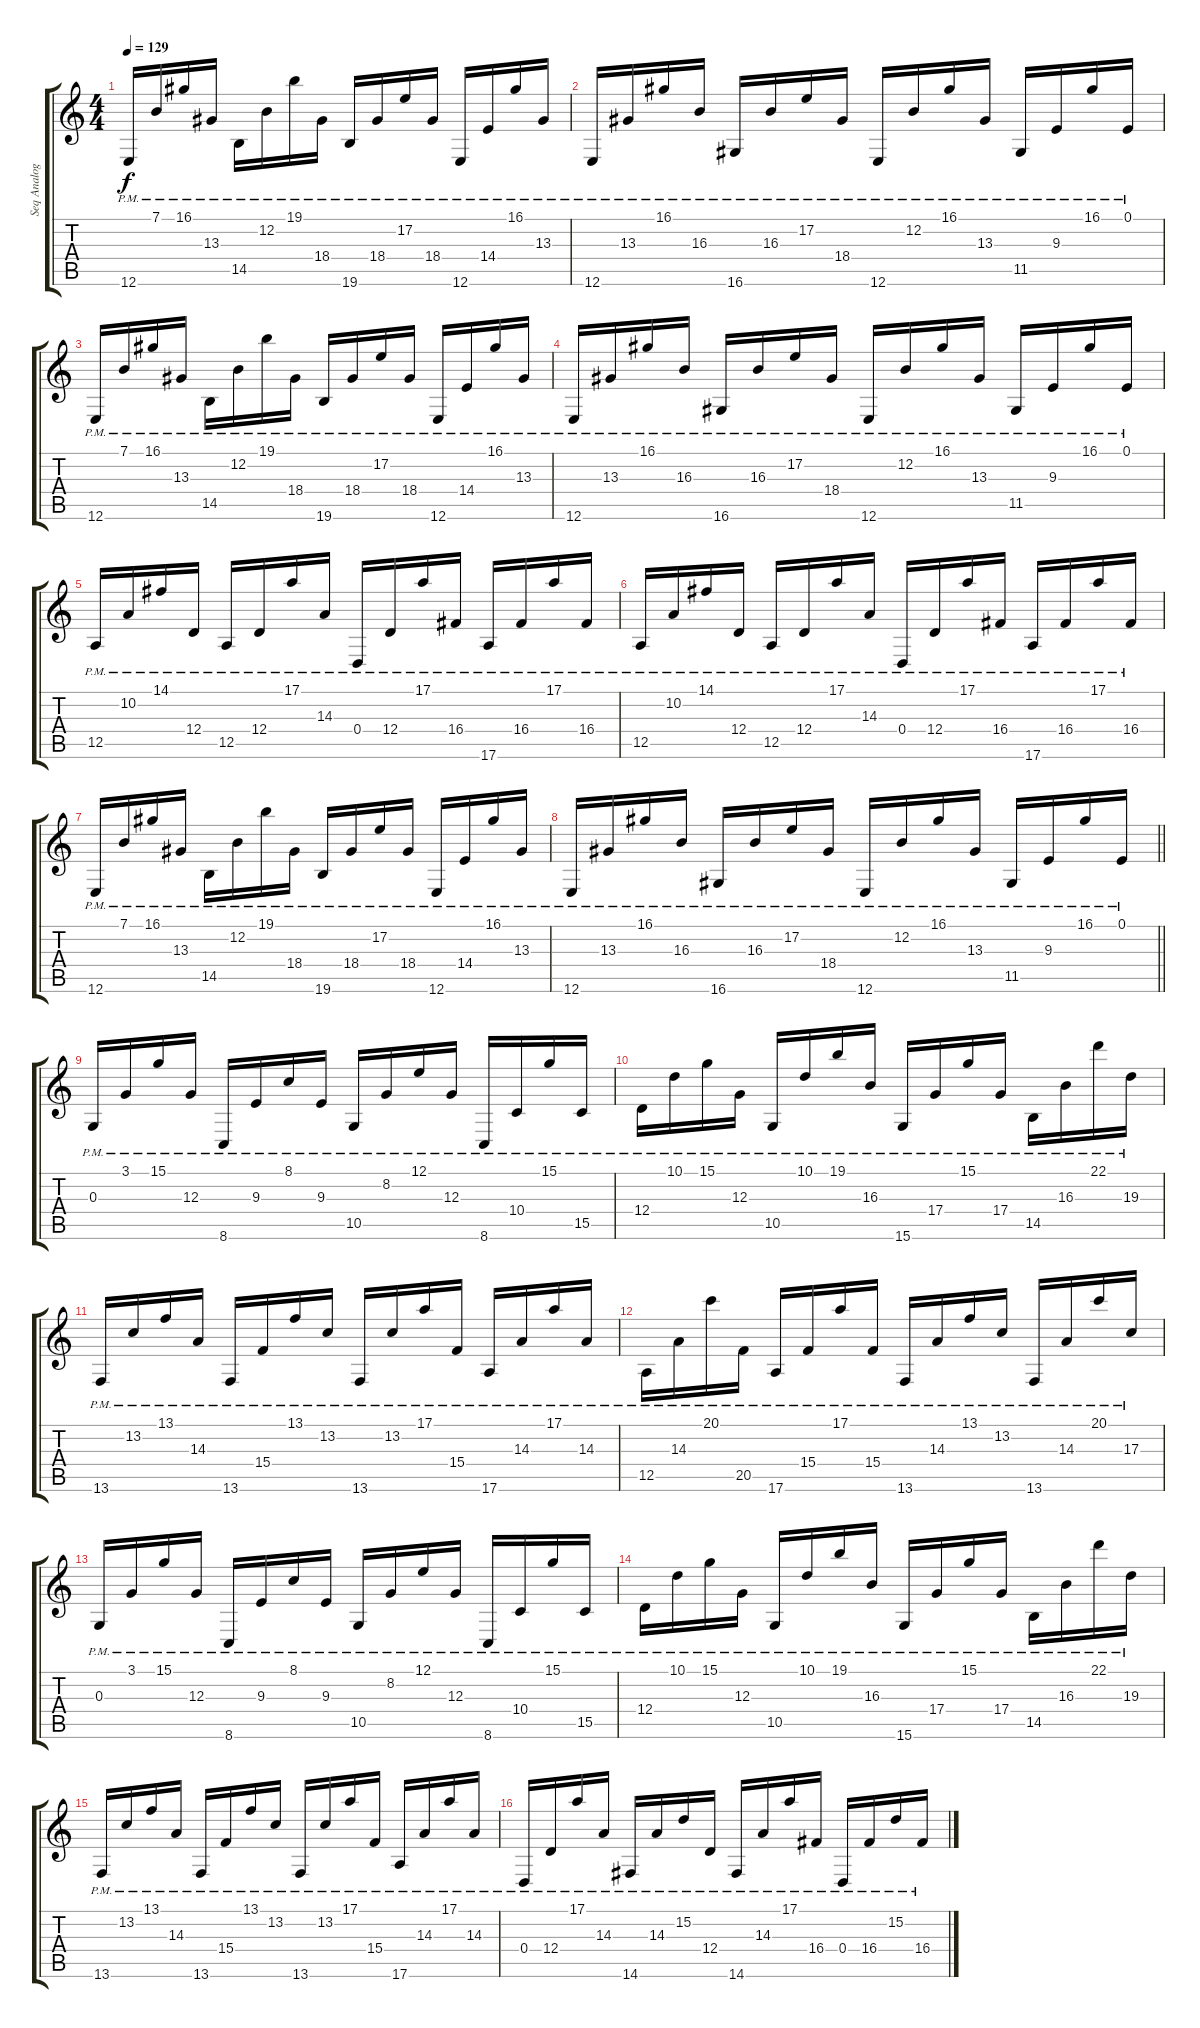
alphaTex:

\track ("Seq Analog" "Seq Analog") {instrument lead1square}
\staff {score tabs}
\tuning (E4 B3 G3 D3 A2 E2) {hide}
\ts (4 4)
\tempo 129
\clef g2
\ks c
12.6{pm}.16{dy f} 7.1{pm}.16 16.1{pm}.16 13.3{pm}.16 14.5{pm}.16 12.2{pm}.16 19.1{pm}.16 18.4{pm}.16 19.6{pm}.16 18.4{pm}.16 17.2{pm}.16 18.4{pm}.16 12.6{pm}.16 14.4{pm}.16 16.1{pm}.16 13.3{pm}.16 |
12.6{pm}.16 13.3{pm}.16 16.1{pm}.16 16.3{pm}.16 16.6{pm}.16 16.3{pm}.16 17.2{pm}.16 18.4{pm}.16 12.6{pm}.16 12.2{pm}.16 16.1{pm}.16 13.3{pm}.16 11.5{pm}.16 9.3{pm}.16 16.1{pm}.16 0.1{pm}.16 |
12.6{pm}.16 7.1{pm}.16 16.1{pm}.16 13.3{pm}.16 14.5{pm}.16 12.2{pm}.16 19.1{pm}.16 18.4{pm}.16 19.6{pm}.16 18.4{pm}.16 17.2{pm}.16 18.4{pm}.16 12.6{pm}.16 14.4{pm}.16 16.1{pm}.16 13.3{pm}.16 |
12.6{pm}.16 13.3{pm}.16 16.1{pm}.16 16.3{pm}.16 16.6{pm}.16 16.3{pm}.16 17.2{pm}.16 18.4{pm}.16 12.6{pm}.16 12.2{pm}.16 16.1{pm}.16 13.3{pm}.16 11.5{pm}.16 9.3{pm}.16 16.1{pm}.16 0.1{pm}.16 |
12.5{pm}.16 10.2{pm}.16 14.1{pm}.16 12.4{pm}.16 12.5{pm}.16 12.4{pm}.16 17.1{pm}.16 14.3{pm}.16 0.4{pm}.16 12.4{pm}.16 17.1{pm}.16 16.4{pm}.16 17.6{pm}.16 16.4{pm}.16 17.1{pm}.16 16.4{pm}.16 |
12.5{pm}.16 10.2{pm}.16 14.1{pm}.16 12.4{pm}.16 12.5{pm}.16 12.4{pm}.16 17.1{pm}.16 14.3{pm}.16 0.4{pm}.16 12.4{pm}.16 17.1{pm}.16 16.4{pm}.16 17.6{pm}.16 16.4{pm}.16 17.1{pm}.16 16.4{pm}.16 |
12.6{pm}.16 7.1{pm}.16 16.1{pm}.16 13.3{pm}.16 14.5{pm}.16 12.2{pm}.16 19.1{pm}.16 18.4{pm}.16 19.6{pm}.16 18.4{pm}.16 17.2{pm}.16 18.4{pm}.16 12.6{pm}.16 14.4{pm}.16 16.1{pm}.16 13.3{pm}.16 |
\barLineRight lightlight
12.6{pm}.16 13.3{pm}.16 16.1{pm}.16 16.3{pm}.16 16.6{pm}.16 16.3{pm}.16 17.2{pm}.16 18.4{pm}.16 12.6{pm}.16 12.2{pm}.16 16.1{pm}.16 13.3{pm}.16 11.5{pm}.16 9.3{pm}.16 16.1{pm}.16 0.1{pm}.16 |
0.3{pm}.16 3.1{pm}.16 15.1{pm}.16 12.3{pm}.16 8.6{pm}.16 9.3{pm}.16 8.1{pm}.16 9.3{pm}.16 10.5{pm}.16 8.2{pm}.16 12.1{pm}.16 12.3{pm}.16 8.6{pm}.16 10.4{pm}.16 15.1{pm}.16 15.5{pm}.16 |
12.4{pm}.16 10.1{pm}.16 15.1{pm}.16 12.3{pm}.16 10.5{pm}.16 10.1{pm}.16 19.1{pm}.16 16.3{pm}.16 15.6{pm}.16 17.4{pm}.16 15.1{pm}.16 17.4{pm}.16 14.5{pm}.16 16.3{pm}.16 22.1{pm}.16 19.3{pm}.16 |
13.6{pm}.16 13.2{pm}.16 13.1{pm}.16 14.3{pm}.16 13.6{pm}.16 15.4{pm}.16 13.1{pm}.16 13.2{pm}.16 13.6{pm}.16 13.2{pm}.16 17.1{pm}.16 15.4{pm}.16 17.6{pm}.16 14.3{pm}.16 17.1{pm}.16 14.3{pm}.16 |
12.5{pm}.16 14.3{pm}.16 20.1{pm}.16 20.5{pm}.16 17.6{pm}.16 15.4{pm}.16 17.1{pm}.16 15.4{pm}.16 13.6{pm}.16 14.3{pm}.16 13.1{pm}.16 13.2{pm}.16 13.6{pm}.16 14.3{pm}.16 20.1{pm}.16 17.3{pm}.16 |
0.3{pm}.16 3.1{pm}.16 15.1{pm}.16 12.3{pm}.16 8.6{pm}.16 9.3{pm}.16 8.1{pm}.16 9.3{pm}.16 10.5{pm}.16 8.2{pm}.16 12.1{pm}.16 12.3{pm}.16 8.6{pm}.16 10.4{pm}.16 15.1{pm}.16 15.5{pm}.16 |
12.4{pm}.16 10.1{pm}.16 15.1{pm}.16 12.3{pm}.16 10.5{pm}.16 10.1{pm}.16 19.1{pm}.16 16.3{pm}.16 15.6{pm}.16 17.4{pm}.16 15.1{pm}.16 17.4{pm}.16 14.5{pm}.16 16.3{pm}.16 22.1{pm}.16 19.3{pm}.16 |
13.6{pm}.16 13.2{pm}.16 13.1{pm}.16 14.3{pm}.16 13.6{pm}.16 15.4{pm}.16 13.1{pm}.16 13.2{pm}.16 13.6{pm}.16 13.2{pm}.16 17.1{pm}.16 15.4{pm}.16 17.6{pm}.16 14.3{pm}.16 17.1{pm}.16 14.3{pm}.16 |
0.4{pm}.16 12.4{pm}.16 17.1{pm}.16 14.3{pm}.16 14.6{pm}.16 14.3{pm}.16 15.2{pm}.16 12.4{pm}.16 14.6{pm}.16 14.3{pm}.16 17.1{pm}.16 16.4{pm}.16 0.4{pm}.16 16.4{pm}.16 15.2{pm}.16 16.4{pm}.16
